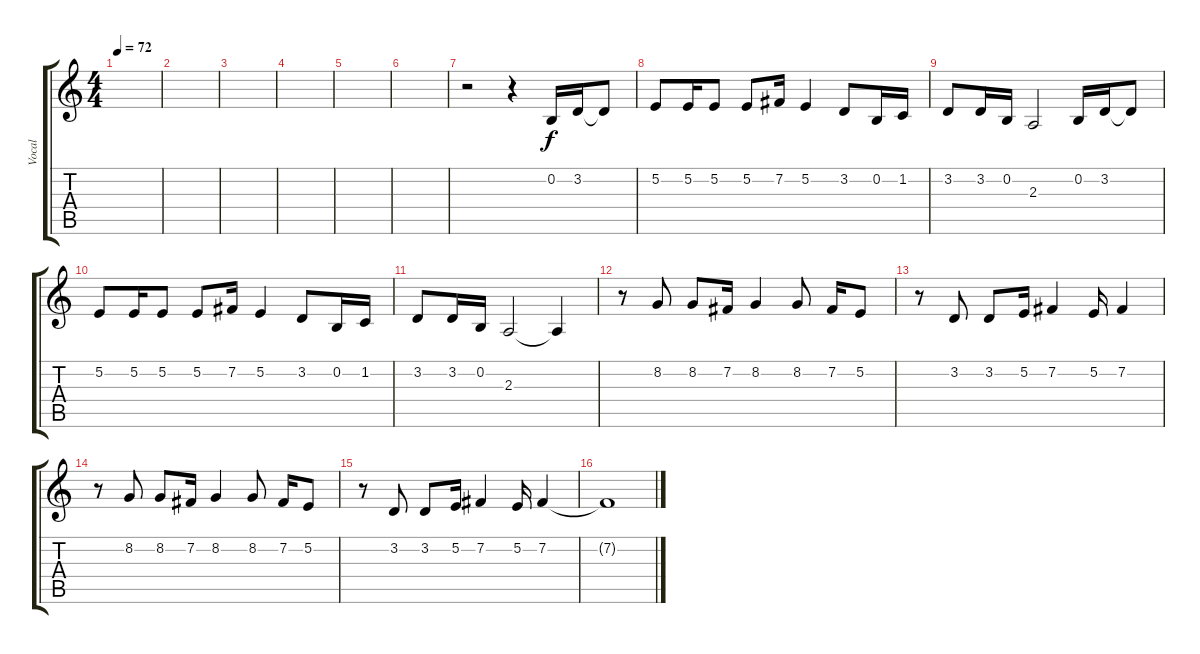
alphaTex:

\track ("Vocal" "Vocal") {instrument sopranosax}
\staff {score tabs}
\tuning (E4 B3 G3 D3 A2 E2) {hide}
\ts (4 4)
\tempo 72
\clef g2
\ks c
|
|
|
|
|
|
r.2 r.4 0.2.16 3.2.16 3.2{t}.8 |
5.2.8 5.2.16 5.2.8 5.2.8 7.2.16 5.2.4 3.2.8 0.2.16 1.2.16 |
3.2.8 3.2.16 0.2.16 2.3.2 0.2.16 3.2.16 3.2{t}.8 |
5.2.8 5.2.16 5.2.8 5.2.8 7.2.16 5.2.4 3.2.8 0.2.16 1.2.16 |
3.2.8 3.2.16 0.2.16 2.3.2 2.3{t}.4 |
r.8 8.2.8 8.2.8 7.2.16 8.2.4 8.2.8 7.2.16 5.2.8 |
r.8 3.2.8 3.2.8 5.2.16 7.2.4 5.2.16 7.2.4 |
r.8 8.2.8 8.2.8 7.2.16 8.2.4 8.2.8 7.2.16 5.2.8 |
r.8 3.2.8 3.2.8 5.2.16 7.2.4 5.2.16 7.2.4 |
7.2{t}.1
